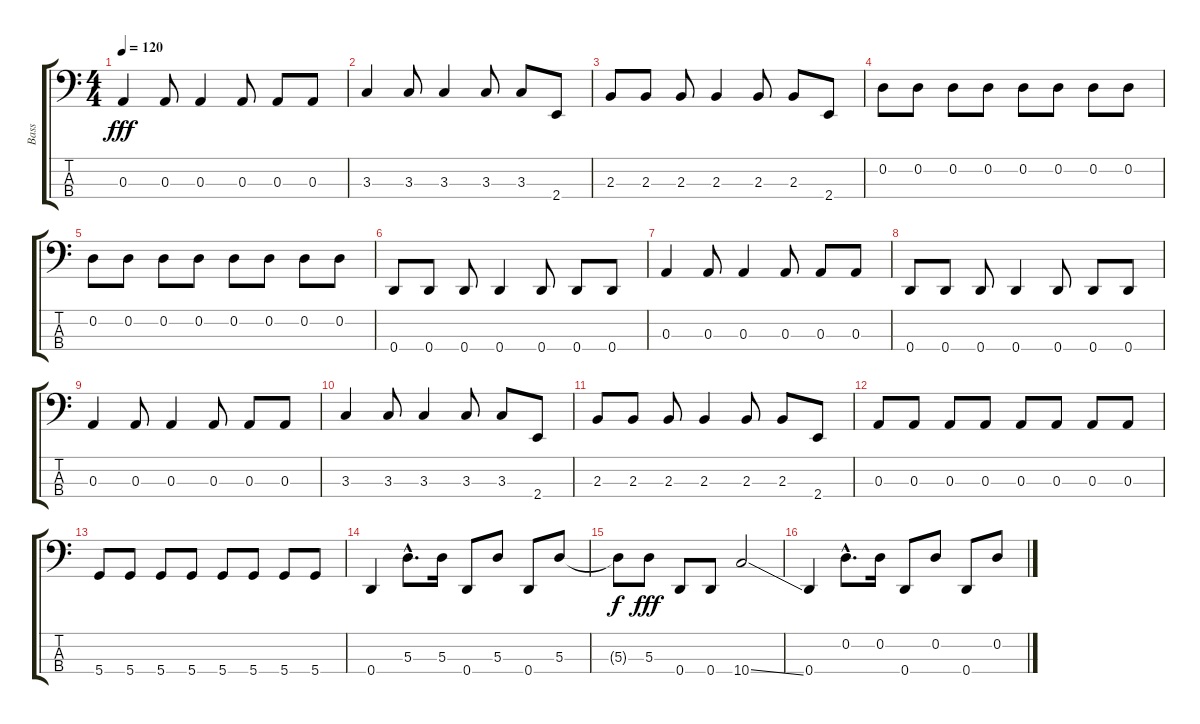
\track ("Bass" "Bass") {instrument electricbasspick}
\staff {score tabs}
\tuning (G2 D2 A1 D1) {hide}
\ts (4 4)
\tempo 120
\clef f4
\ks c
0.3.4{dy fff} 0.3.8 0.3.4 0.3.8 0.3.8 0.3.8 |
3.3.4 3.3.8 3.3.4 3.3.8 3.3.8 2.4.8 |
2.3.8 2.3.8 2.3.8 2.3.4 2.3.8 2.3.8 2.4.8 |
0.2.8 0.2.8 0.2.8 0.2.8 0.2.8 0.2.8 0.2.8 0.2.8 |
0.2.8 0.2.8 0.2.8 0.2.8 0.2.8 0.2.8 0.2.8 0.2.8 |
0.4.8 0.4.8 0.4.8 0.4.4 0.4.8 0.4.8 0.4.8 |
0.3.4 0.3.8 0.3.4 0.3.8 0.3.8 0.3.8 |
0.4.8 0.4.8 0.4.8 0.4.4 0.4.8 0.4.8 0.4.8 |
0.3.4 0.3.8 0.3.4 0.3.8 0.3.8 0.3.8 |
3.3.4 3.3.8 3.3.4 3.3.8 3.3.8 2.4.8 |
2.3.8 2.3.8 2.3.8 2.3.4 2.3.8 2.3.8 2.4.8 |
0.3.8 0.3.8 0.3.8 0.3.8 0.3.8 0.3.8 0.3.8 0.3.8 |
5.4.8 5.4.8 5.4.8 5.4.8 5.4.8 5.4.8 5.4.8 5.4.8 |
0.4.4 5.3{hac}.8{d} 5.3.16 0.4.8 5.3.8 0.4.8 5.3.8 |
5.3{t}.8{dy f} 5.3.8{dy fff} 0.4.8 0.4.8 10.4{ss}.2 |
0.4.4 0.2{hac}.8{d} 0.2.16 0.4.8 0.2.8 0.4.8 0.2.8
